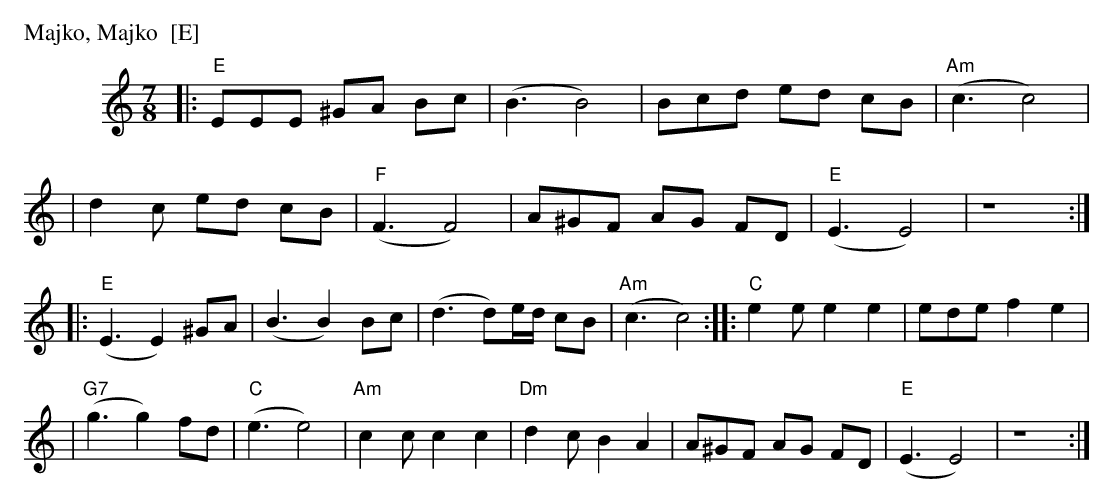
X:1
P: Majko, Majko  [E]
M: 7/8
L: 1/8
K: Ephr
|: "E"EEE ^GA Bc | (B3 B4) | Bcd ed cB | "Am"(c3 c4) |
| d2c ed cB | "F"(F3 F4) | A^GF AG FD | "E"(E3 E4) | z8 :|
|: "E"(E3 E2) ^GA | (B3 B2) Bc | (d3 d)e/d/ cB | "Am"(c3 c4) :: "C"e2 e e2 e2 | ede f2 e2 |
| "G7"(g3 g2) fd | "C"(e3 e4) | "Am"c2 c c2 c2 | "Dm"d2c B2 A2 | A^GF AG FD | "E"(E3 E4) | z8 :|
